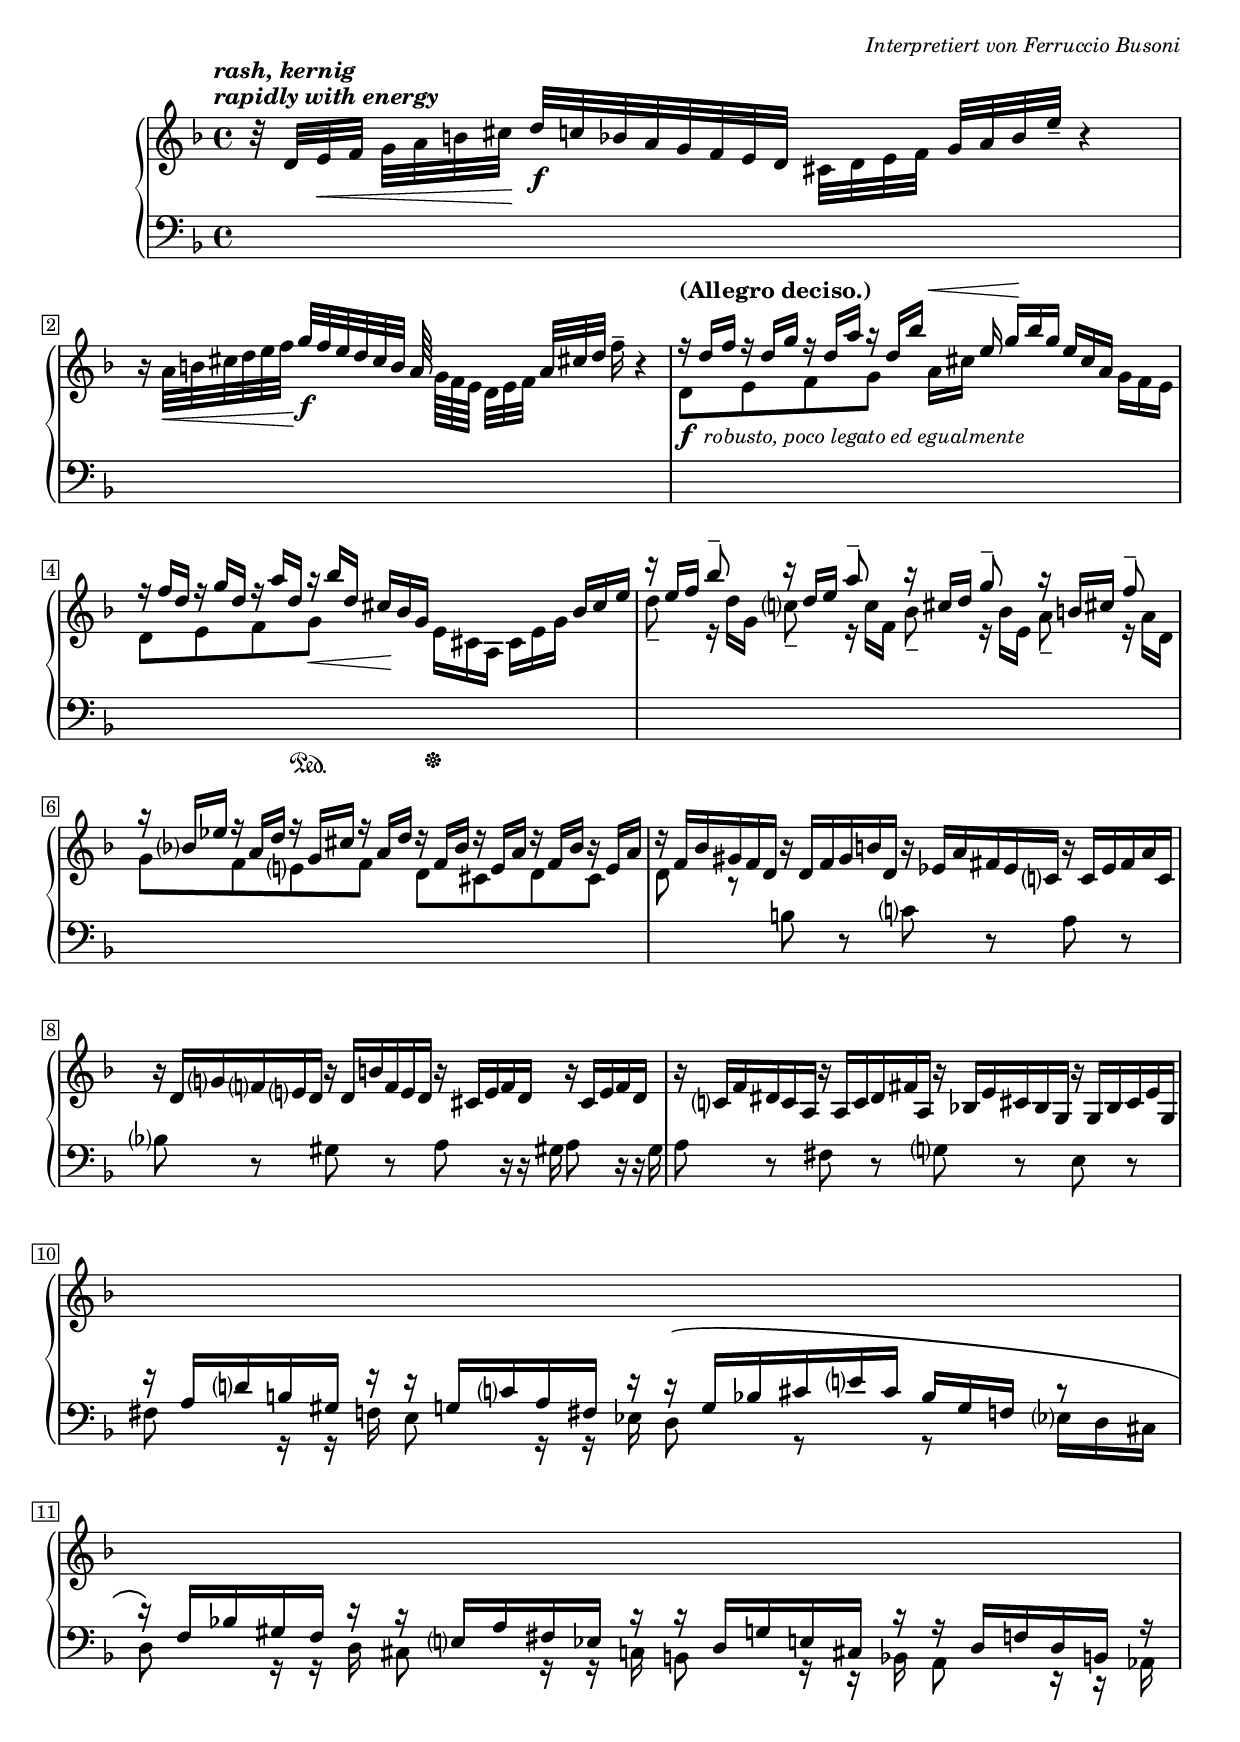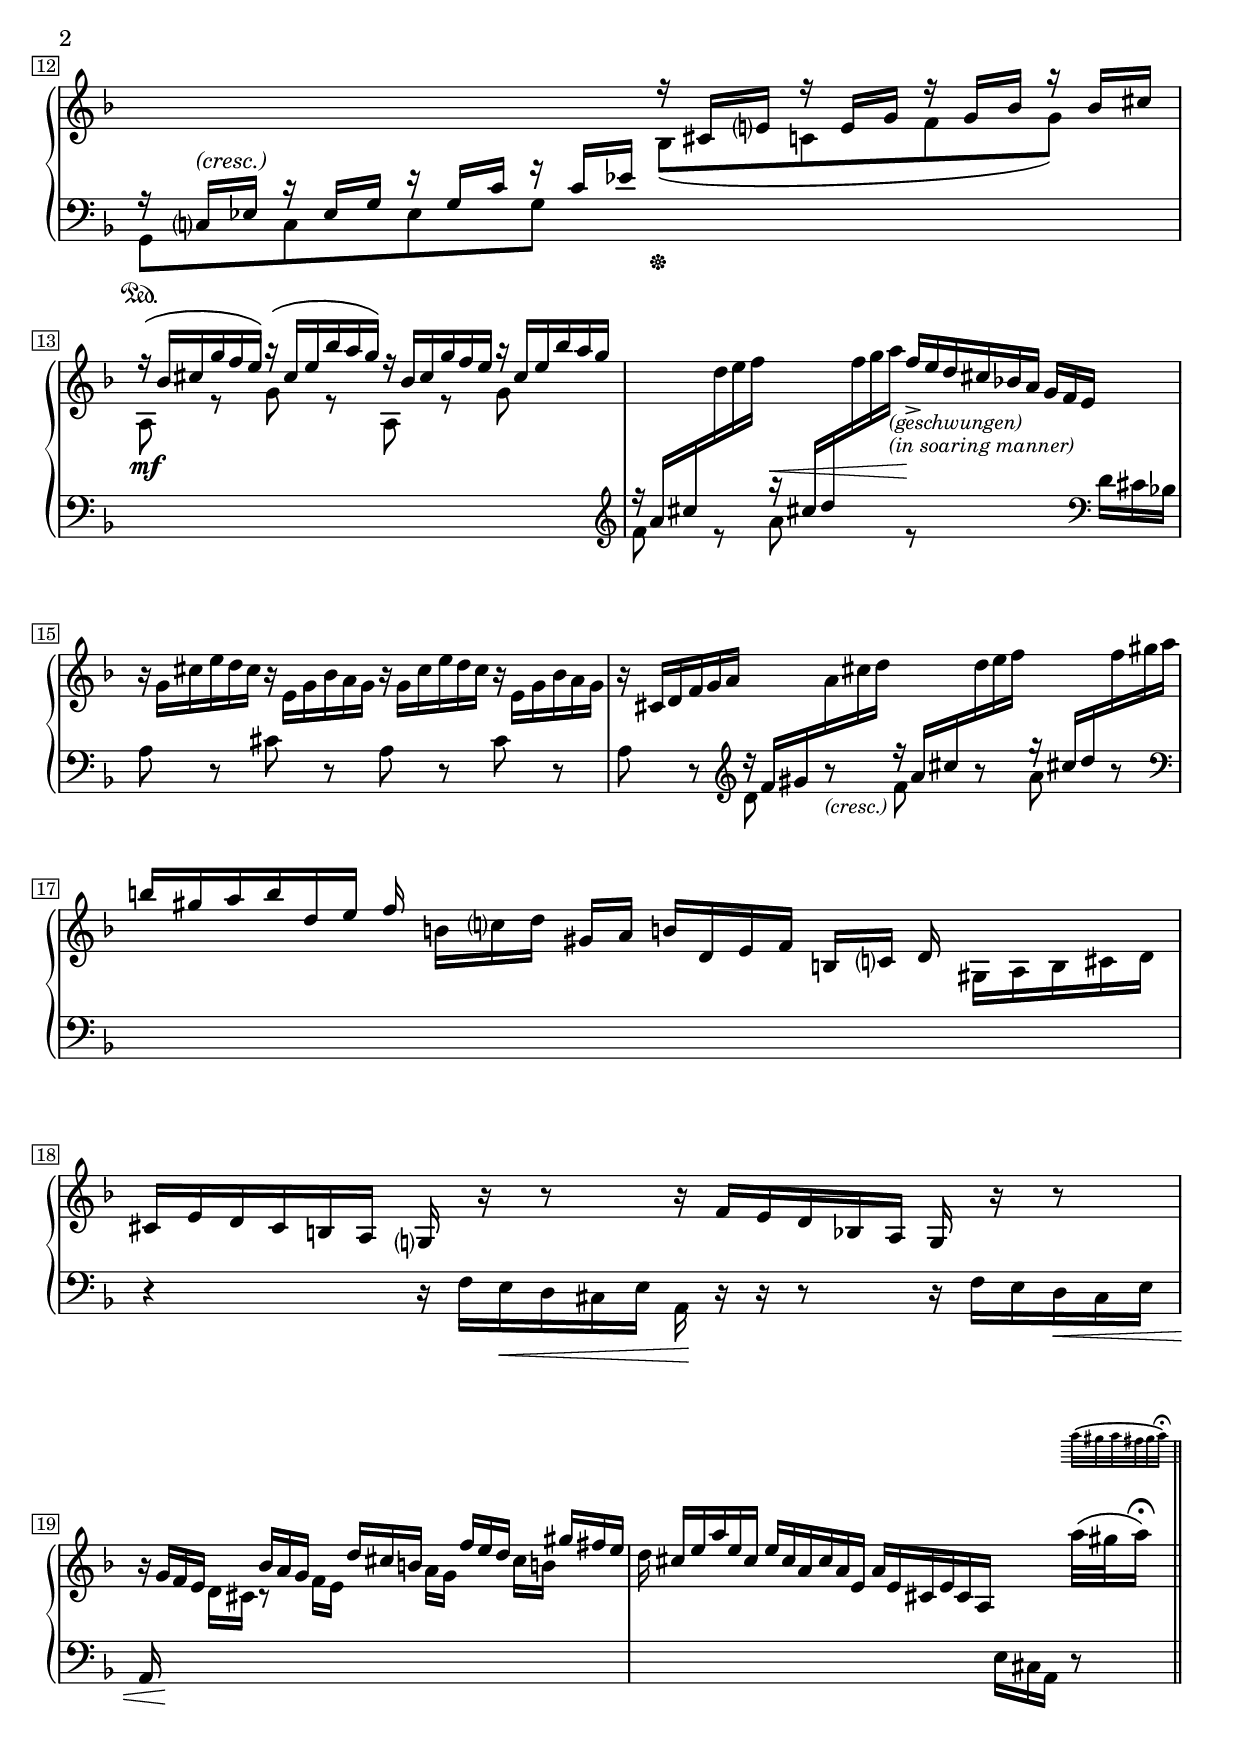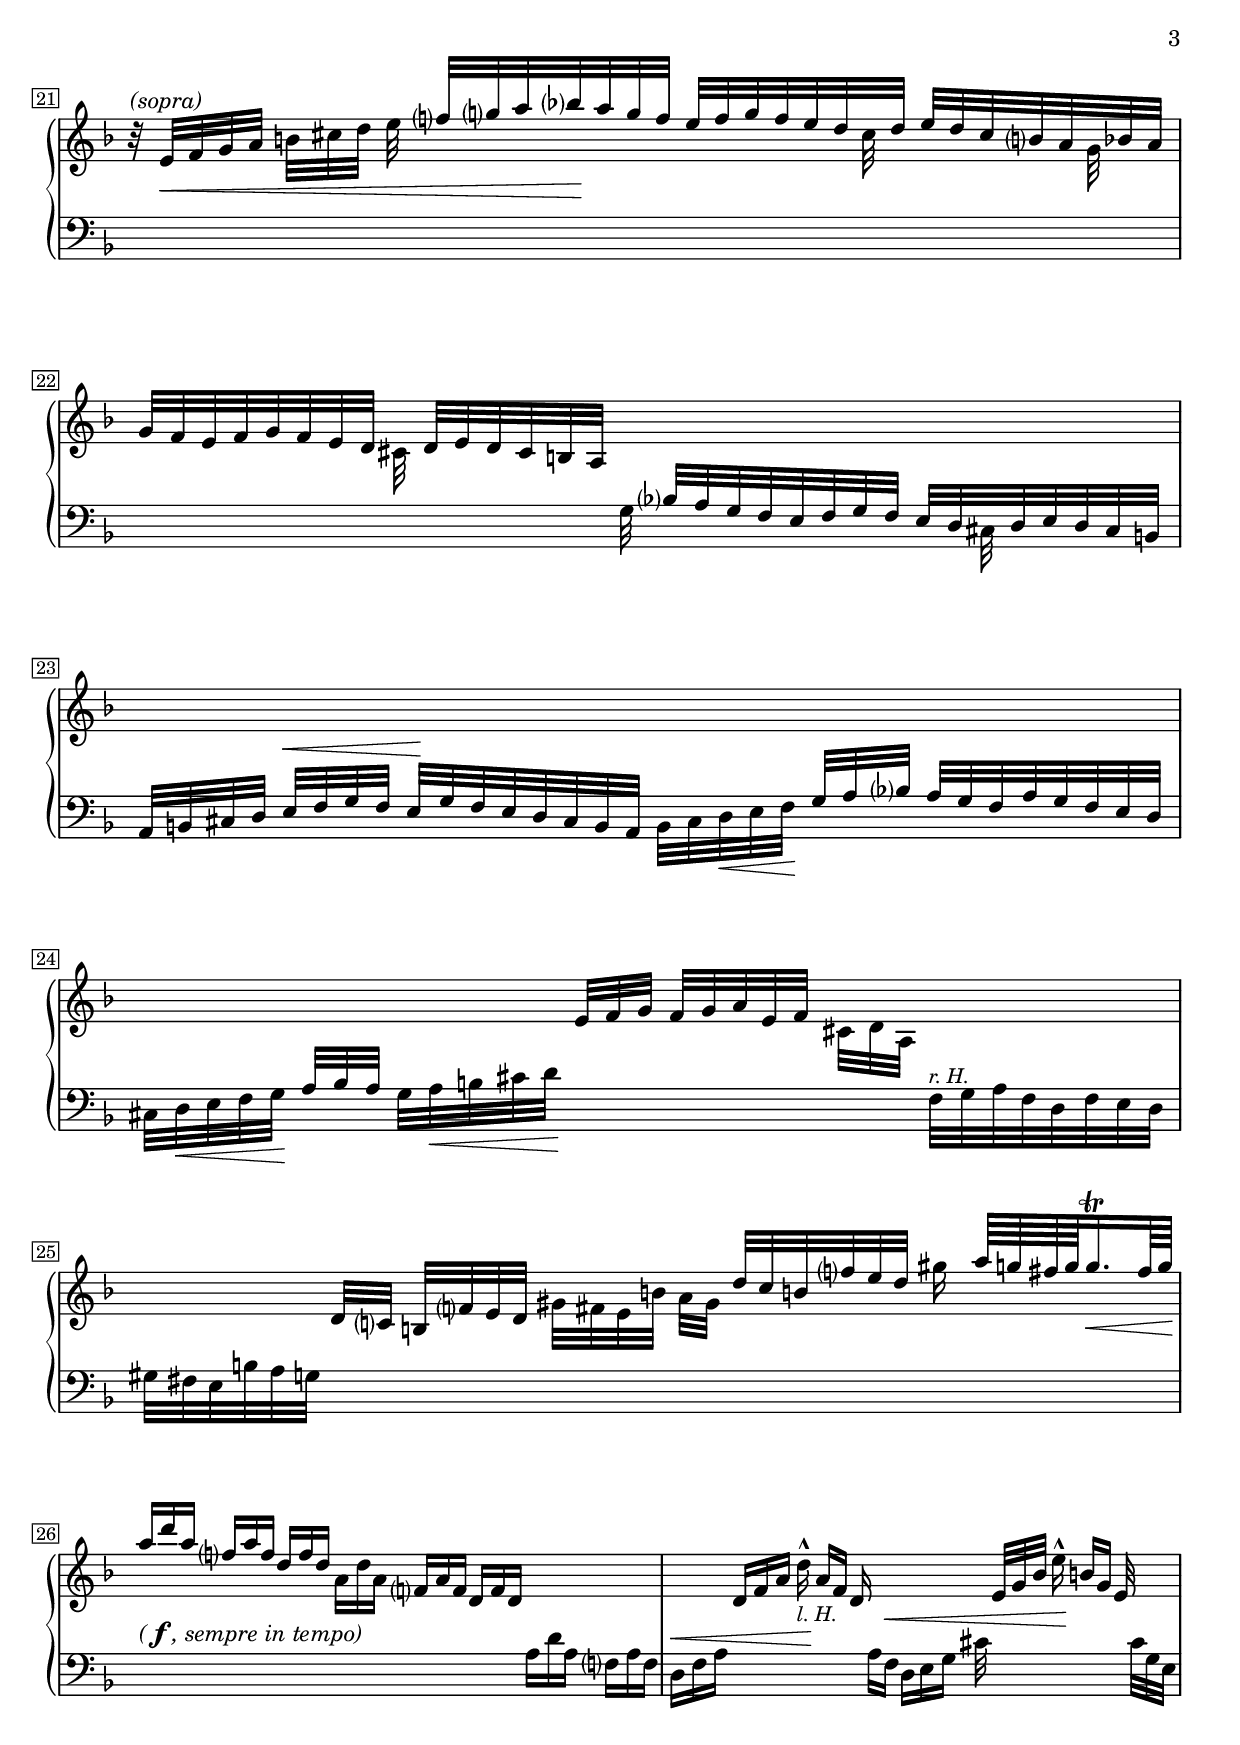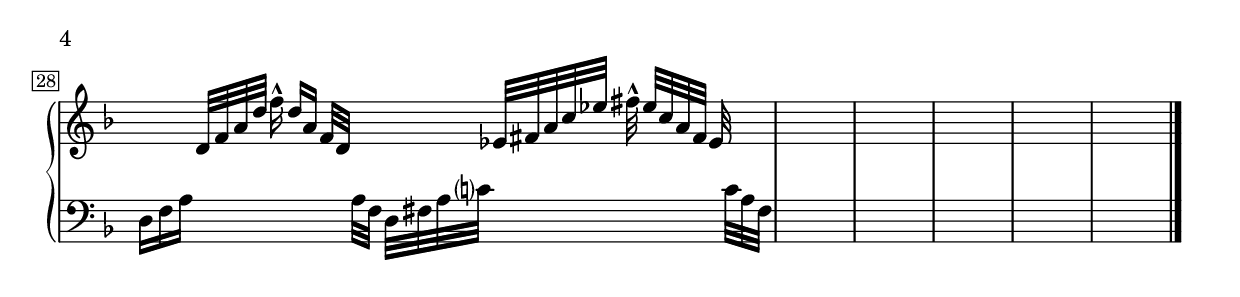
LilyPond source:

Global = {
  \key d \minor
  \time 4/4
  \include "../global.ly"
}

Upper = \relative c'' {
  \clef treble
  \tempo \markup {
    \italic
    \column {
       "rash, kernig"
      \general-align #Y #-1
      "rapidly with energy"
    }
  }

  \override TupletBracket.bracket-visibility = ##f
  \omit TupletNumber
  %1
  | r32 \stemUp d,[ e\< f] \stemDown g[ a b cis]\!
    \stemUp d\f c bes a g f e d  \stemDown cis[ d e f] \stemUp g[ a bes e--]  r4
  | r16 \stemDown a,32[\< b cis d e f]\!  \stemUp g[\f f e d cis b]
    a64 \stemDown g[ f e]  d32[ e f] \stemUp a[ cis! d] \stemDown f16--  r4
  | << {
      \override TupletBracket.bracket-visibility = ##f
      \omit TupletNumber
      \tuplet 3/2 8 { r16^\markup{ \bold "(Allegro deciso.)" } d f } \tuplet 3/2 8 { r d g }
      \tuplet 3/2 8 { r d a' } \tuplet 3/2 8 { r d, bes' }
      \tuplet 3/2 8 { s16^\< s16 e, } \tuplet 3/2 8 { g[\! bes g] }
      \tuplet 3/2 8 { e[ cis a] } s8
    } \\ {
      \override TupletBracket.bracket-visibility = ##f
      \omit TupletNumber
      d,8_\markup{\dynamic f\italic\small " robusto, poco legato ed egualmente" }   e  f g
      \tuplet 3/2 8 { a16[ cis] s16 }  s4  \tuplet 3/2 8 { g16 f e }
    } >>
  | << {
      \tuplet 3/2 8 { r16 f' d } \tuplet 3/2 8 { r g d }
      \tuplet 3/2 8 { r a' d, } \tuplet 3/2 8 { r bes' d, }
      \tuplet 3/2 8 { cis bes g }  s4  \tuplet 3/2 8 { bes16 cis e }
    } \\ {
      d,8 e f g\<
      s8\!  \tuplet 3/2 8 { e16 cis a } \tuplet 3/2 8 { cis e g } s8
    } >>

  %5
  | << {
      \tuplet 3/2 8 { r16 e'[ f] } bes8--  \tuplet 3/2 8 { r16 d,[ e] } a8--
      \tuplet 3/2 8 { r16 cis,[ d] } g8--  \tuplet 3/2 8 { r16 b,[ cis!] } f8--
    } \\ {
      d8-- \tuplet 3/2 8 { r16 d g, }  c8-- \tuplet 3/2 8 { r16 c f, }
      bes8-- \tuplet 3/2 8 { r16 bes e, }  a8-- \tuplet 3/2 8 { r16 a d, }
    } >>

  | << {
      \tuplet 3/2 8 { r16 bes' ees }    \tuplet 3/2 8 { r a, d }
      \tuplet 3/2 8 { r g, cis }        \tuplet 3/2 8 { r a d }
      \tuplet 3/2 8 { d16\rest f, bes } \tuplet 3/2 8 { d16\rest e, a }
      \tuplet 3/2 8 { d16\rest f, bes } \tuplet 3/2 8 { b16\rest e, a }
   } \\ {
     g8 f e f d cis d cis
   } >>
  | << {
      \tuplet 3/2 8 { d'16\rest f, bes } \tuplet 3/2 8 { gis f d }
      \tuplet 3/2 8 { b'16\rest d, f }   \tuplet 3/2 8 { gis b d, }
      \tuplet 3/2 8 { b'16\rest ees, a } \tuplet 3/2 8 { fis ees c }
      \tuplet 3/2 8 { b'16\rest c, ees } \tuplet 3/2 8 { fis a c, }
    } \\ {
      d8 r s2.
    } >>
  | \stemUp
    \tuplet 3/2 8 { r16 d g }  \tuplet 3/2 8 { f e d }
    \tuplet 3/2 8 { r d b' }   \tuplet 3/2 8 { f e d }
    \tuplet 3/2 8 { r cis e }  \tuplet 3/2 8 { f d s }
    \tuplet 3/2 8 { r cis e }  \tuplet 3/2 8 { f d s }
  | \tuplet 3/2 8 { r c f }    \tuplet 3/2 8 { dis c a }
    \tuplet 3/2 8 { r a c }    \tuplet 3/2 8 { dis fis a, }
    \tuplet 3/2 8 { r bes! e }  \tuplet 3/2 8 { cis bes g }
    \tuplet 3/2 8 { r g bes }  \tuplet 3/2 8 { cis e g, }
  %10
  | s1
  | s1
  | s2
    << {
      \override TupletBracket.bracket-visibility = ##f
      \omit TupletNumber
      \tuplet 3/2 8 { r16 cis e } \tuplet 3/2 8 { r e g }
      \tuplet 3/2 8 { r g bes }   \tuplet 3/2 8 { r bes cis }
    } \\ {
      bes,8\( c f g\)
    } >>
  | << {
      \tuplet 3/2 8 { r16\( bes cis } \tuplet 3/2 8 { g' f e\) }
      \tuplet 3/2 8 { r\( cis e }     \tuplet 3/2 8 { bes' a g\) }
      \tuplet 3/2 8 { r bes, cis }  \tuplet 3/2 8 { g' f e }
      \tuplet 3/2 8 { r cis e }     \tuplet 3/2 8 { bes' a g }
    } \\ {
      a,,8\mf r g'  r a, r g'
    } >>
  | s2
    \tuplet 3/2 8 { f'16-> e d } \tuplet 3/2 8 { cis bes! a }
    \tuplet 3/2 8 { g16 f e }  s8
  %15
  | \stemDown
    \tuplet 3/2 8 { r16 g cis } \tuplet 3/2 8 { e d cis }
    \tuplet 3/2 8 { r e, g }    \tuplet 3/2 8 { bes a g }
    \tuplet 3/2 8 { r g cis }   \tuplet 3/2 8 { e d cis }
    \tuplet 3/2 8 { r e, g }    \tuplet 3/2 8 { bes a g }
    \stemNeutral
  | \tuplet 3/2 8 { r cis, d } \tuplet 3/2 8 { f g a }
    \change Staff = "lower" \tuplet 3/2 8 { d\rest f, gis }
    \change Staff = "upper" \tuplet 3/2 8 { a cis d }
    \change Staff = "lower" \tuplet 3/2 8 { f\rest a, cis }
    \change Staff = "upper" \tuplet 3/2 8 { d e f }
    \change Staff = "lower" \tuplet 3/2 8 { g\rest cis,! d }
    \change Staff = "upper" \tuplet 3/2 8 { f gis a }
  | \stemUp
    \tuplet 3/2 8 { b gis a }  \tuplet 3/2 8 { b d, e }
    \tuplet 3/2 8 { f \stemDown b,[ c }   \tuplet 3/2 8 { d] \stemUp gis,[ a] }
    \tuplet 3/2 8 { b![ d, e } \tuplet 3/2 8 { f] b,[ c] d }
    \stemDown
    \tuplet 3/2 8 { gis,[ a b } \tuplet 3/2 8 { cis d] }
    \stemNeutral
  | \tuplet 3/2 8 { cis e d }  \tuplet 3/2 8 { cis b a }
    g r  r8
    \tuplet 3/2 8 { r16 f' e } \tuplet 3/2 8 { d bes a }
    g r  r8
  | \stemUp
    \tuplet 3/2 8 { r16 g' f } \tuplet 3/2 8 { e s s }
    \tuplet 3/2 8 { bes' a g } \tuplet 3/2 8 { s s d'[ }
    \tuplet 3/2 8 { cis b] s } \tuplet 3/2 8 { s f'[ e }
    \tuplet 3/2 8 { d] s s }   \tuplet 3/2 8 { gis[ fis e] }
  %20
  | \tuplet 3/2 8 { s cis[ e } \tuplet 3/2 8 { a e cis] }
    \tuplet 3/2 8 { e[ cis a } \tuplet 3/2 8 { cis a e] }
    \tuplet 3/2 8 { a[ e cis } \tuplet 3/2 8 { e cis a] }
    \stemDown
    s8
    << {
      a''32[\( gis a16\)]\fermata
    }
    \new Staff \with {
      alignAboveContext = "upper"
      fontSize = #-4
      \override StaffSymbol.staff-space = #(magstep -6)
      \omit Staff.Clef
      \omit Staff.TimeSignature
    } {
      \tuplet 6/4 {
        \omit TupletNumber
        \override TextScript.padding = #3
        a32[\( gis a fis gis a\)]\fermata
      }
    }
    >>
    \stemNeutral
    \bar "||"
  | << {
      b,32\rest^\markup { \italic "(sopra)" }  e,[\< f g a] \voiceTwo b![ cis d] e
      \voiceOne f[ g a bes\! a g f] e[ f g f e d s d] e[ d cis b! a s bes a]
    } \\ {
      s4 s4  s8 s16 cis32 s32  s8 s32 g s16
    }
    >>
  | << {
      g32[ f e f g f e d]  s d[ e d cis b! a] s32  s2
    } \\ {
      s4 cis32 s8. s32  s2
    }
    >>
  | s1
  | s4 s8 s32 e[ f g] f[ g a e f] \voiceTwo cis[ d a] s4
  %25
  | s8. \voiceOne d32[ c] b![ f'! e d] \voiceTwo gis[ fis e b'! ]
    a[ gis] \voiceOne d'[ c b! f'! e d] \voiceTwo gis16 \voiceOne a64[ g fis g g16.\trill\< fis64 g\!]
  | \tuplet 3/2 8 { a16[ d a] } \tuplet 3/2 8 { f[ a f] }
    \tuplet 3/2 8 { d[ f d] }   \voiceTwo \tuplet 3/2 8 { a[ d a] } \voiceOne
    \tuplet 3/2 8 { f[ a f] }   \tuplet 3/2 8 { d[ f d] }
    s4
  | s8 \tuplet 3/2 8 { d16[ f a] }
    \tuplet 3/2 8 { \once\stemDown d16-^_\markup { \small\italic "l. H." } a[ f] } \tuplet 3/2 8 { d s8 }
    s8 s32 e[ g bes]
    \tuplet 3/2 8 { \once\stemDown e16-^ b[ g] } e32 s16.
  | s8 d32[ f a d]
    \tuplet 3/2 8 { \once\stemDown f16-^ d[ a] } f32[ d] s16
    s8 \tuplet 5/4 8 { ees32 fis a c ees }
    \tuplet 5/4 8 { \once\stemDown fis32-^ ees[ c a fis] } ees32 s16.
  | s1
  %30
  | s1
  | s1
  | s1
  | s1
  \fine

% la si do re mi fa sol
%  a b  c  d  e  f  g
}

Lower = \relative c {
  \clef bass
  \override TupletBracket.bracket-visibility = ##f
  \omit TupletNumber
  | s1
  | s1
  | s1
  | s4 s8 s8\sustainOn s8 s8\sustainOff s4
  %5
  | s1
  | s1
  | s4 b'8 r c8 r a r
  | bes r gis r a \tuplet 3/2 8 { r16 r gis! } a8 \tuplet 3/2 8 { r16 r gis }
  | a8 r fis r g r e r
  %10
  | << {
      \override TupletBracket.bracket-visibility = ##f
      \omit TupletNumber
      \tuplet 3/2 8 { r16 a d }    \tuplet 3/2 8 { b gis r }
      \tuplet 3/2 8 { r g c }      \tuplet 3/2 8 { a fis r }
      \tuplet 3/2 8 { r\( g[ bes } \tuplet 3/2 8 { cis e! cis] }
      \tuplet 3/2 8 { bes16 g f! } r8
    } \\ {
      \override TupletBracket.bracket-visibility = ##f
      \omit TupletNumber
      fis8 \tuplet 3/2 8 { r16 r f }
      e8 \tuplet 3/2 8 { r16 r ees }
      d8 r
      r8 \tuplet 3/2 8 { ees!16[ d cis] }
    } >>
  | << {
      \tuplet 3/2 8 { r16\) f bes! } \tuplet 3/2 8 { gis f r }
      \tuplet 3/2 8 { r e a }     \tuplet 3/2 8 { fis ees r }
      \tuplet 3/2 8 { r d g } \tuplet 3/2 8 { e cis r }
      \tuplet 3/2 8 { r d f } \tuplet 3/2 8 { d b r } }
   \\ {
      d8 \tuplet 3/2 8 { r16 r d } cis8 \tuplet 3/2 8 { r16 r c }
      b8 \tuplet 3/2 8 { r16 r bes } a8 \tuplet 3/2 8 { r16 r aes }
    } >>
  | << {
      \tuplet 3/2 8 { r16 c^\markup{ \italic "(cresc.)" } ees } \tuplet 3/2 8 { r16 ees g }
      \tuplet 3/2 8 { r16 g c }   \tuplet 3/2 8 { r16 c ees } s2
    } \\ {
      g,,8\sustainOn c ees g s8\sustainOff s4.
    } >>
  | s1
  | \clef treble
    << {
      \override TupletBracket.bracket-visibility = ##f
      \omit TupletNumber
      \tuplet 3/2 8 { r16 a' cis }
      \stemDown \change Staff = "upper" \tuplet 3/2 8 { d e f }
      \stemUp   \change Staff = "lower" \tuplet 3/2 8 { r cis! d }
      \stemDown \change Staff = "upper"
      \tuplet 3/2 8 { f g a }_\markup{
        \italic\small
        \column {
          "(geschwungen)"
          \general-align #Y #-1.5
          "(in soaring manner)"
        }
      }
      \stemNeutral \change Staff = "lower"
      s2
    } \\ {
      \omit TupletNumber
      f,8 r a^\<
      s8r\! s8 s8 \clef bass \tuplet 3/2 8 { d,16[ cis bes!] }
    } >>
  %15
  | a8 r cis r a r cis r
  | a r
    \clef treble \stemDown
    d r-\markup { \italic\small "(cresc.)" }  f r a r
    \clef bass
  | s1
  | r4
    \tuplet 3/2 8 { r16 f, e\< } \tuplet 3/2 8 { d cis e }
    \tuplet 3/2 8 { a,\! r r } r8
    \tuplet 3/2 8 { r16 f' e } \tuplet 3/2 8 { d\< cis e }
  | \stemUp a,s\!
    \change Staff = "upper"
    \stemDown
    \tuplet 3/2 8 { s16 d'[ cis] }
    r8 \tuplet 3/2 8 { f16 e s }
    \tuplet 3/2 8 { s s a } \tuplet 3/2 8 { g s s }
    \tuplet 3/2 8 { s cis b! } s8
  %20
  | d16 s8. s2
    \change Staff = "lower"
    \tuplet 3/2 8 { e,,16 cis a } r8
    \stemNeutral
    \bar "||"
  | s1
  | << {
      s2 bes'32[ a g f e f g f ] e[ d s d e d cis b! ]
    } \\ {
      s4 s8. s32 g'32  s4 s16 cis,32 s32 s8
    }
    >>
  | a32[ b! cis d ] \voiceOne e[^\< f g f] e[\! g f e d cis b a]
    \voiceTwo b[ cis d\< e f]\! \voiceOne g[ a bes] a[ g f a g f e d]
  | \voiceTwo cis32[ d\< e f g]\! \voiceOne a[ bes a]
    \voiceTwo g[ a\< b! cis d\!] s16. s4 f,32^\markup { \small\italic "r. H." } [ g a f d f e d]
  %25
  | gis[ fis e b'! a g] s16 s4 s4 s4
  | s2.^\markup { \italic "(" \dynamic f \italic ", sempre in tempo)" }
    \tuplet 3/2 8 { a16[ d a] } \tuplet 3/2 8 { f[ a f] }
  | \tuplet 3/2 8 { d^\< f a } s8
    s8\! \tuplet 3/2 8 { s16 a f^\< }
    \tuplet 3/2 8 { d[ e g] } cis32 s16.
    s8\! s32[ cis g e]
  | \tuplet 3/2 8 { d16 f a } s8
    s8 s16 a32[ f]
    d32[ fis a c!] s8
    s8 s32 c32[ a fis]
  | s1
  %30
  | s1
  | s1
  | s1
  | s1
  \fine

% la si do re mi fa sol
%  a b  c  d  e  f  g
}

\score {
  \new PianoStaff
  <<
    \accidentalStyle Score.piano-cautionary
    \new Staff = "upper" {
      \Global
      \Upper
      %\pageBreak
    }
    \new Staff = "lower" {
      \Global
      \Lower
    }
  >>
  \header {
    composer = "Johann Sebastian Bach"
    opus = \markup { \italic\small "Interpretiert von Ferruccio Busoni" }
    %subtitle = ""
    title = \markup {
      %\override #'(font-name . "TeX Gyre Schola") {
        "Fantasia"
      %}
    }
  }
  \layout { }
  \midi {
    \tempo 4 = 100
  }
}
